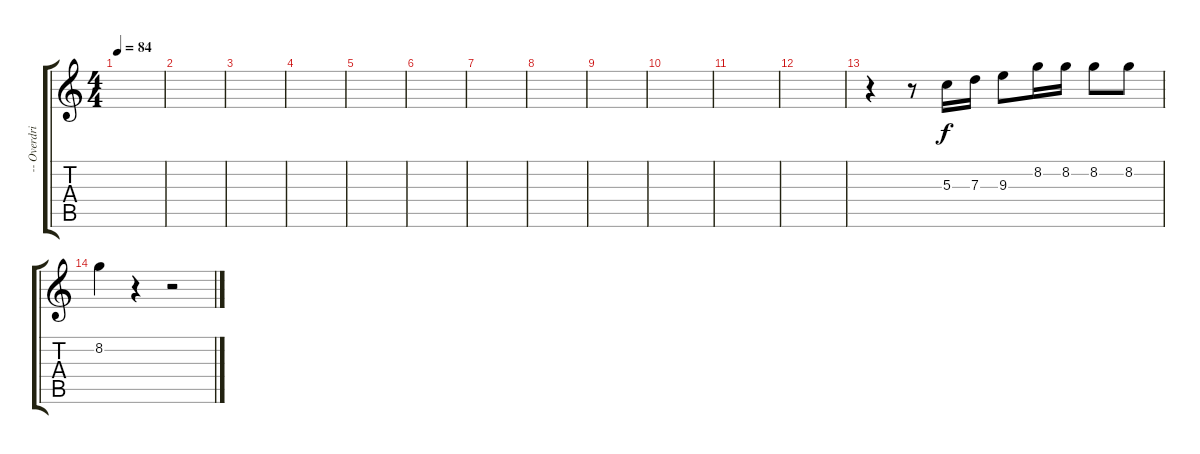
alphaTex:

\track ("-- Overdriven" "-- Overdri") {instrument overdrivenguitar}
\staff {score tabs}
\tuning (E4 B3 G3 D3 A2 E2) {hide}
\ts (4 4)
\tempo 84
\clef g2
\ks c
|
|
|
|
|
|
|
|
|
|
|
|
r.4 r.8 5.3.16 7.3.16 9.3.8 8.2.16 8.2.16 8.2.8 8.2.8 |
8.2.4 r.4 r.2
